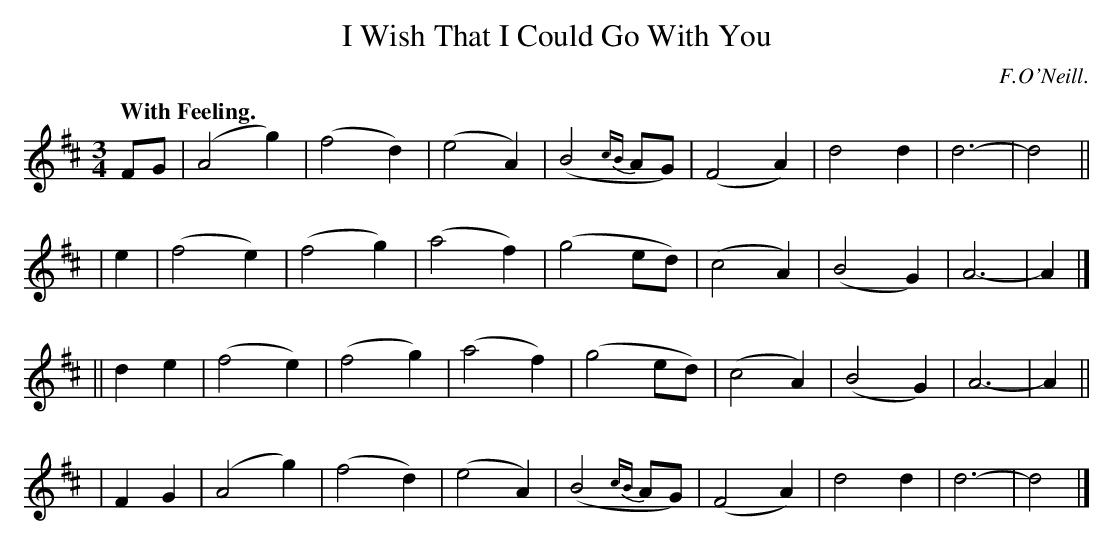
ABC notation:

X:1
T: I Wish That I Could Go With You
O: F.O'Neill.
Q: "With Feeling."
M: 3/4
L: 1/4
K: D
F/2G/2 \
| (A2g) | (f2d) | (e2A) | (B2{cB}A/G/) \
| (F2A) | d2d | d3- | d2 ||
| e \
| (f2e) | (f2g) | (a2f) | (g2e/d/) \
| (c2A) | (B2G) | A3- | A |]
|| de \
| (f2e) | (f2g) | (a2f) | (g2e/d/) \
| (c2A) | (B2G) | A3- | A ||
| FG \
| (A2g) | (f2d) | (e2A) | (B2{cB}A/G/) \
| (F2A) | d2d | d3- | d2 |]
